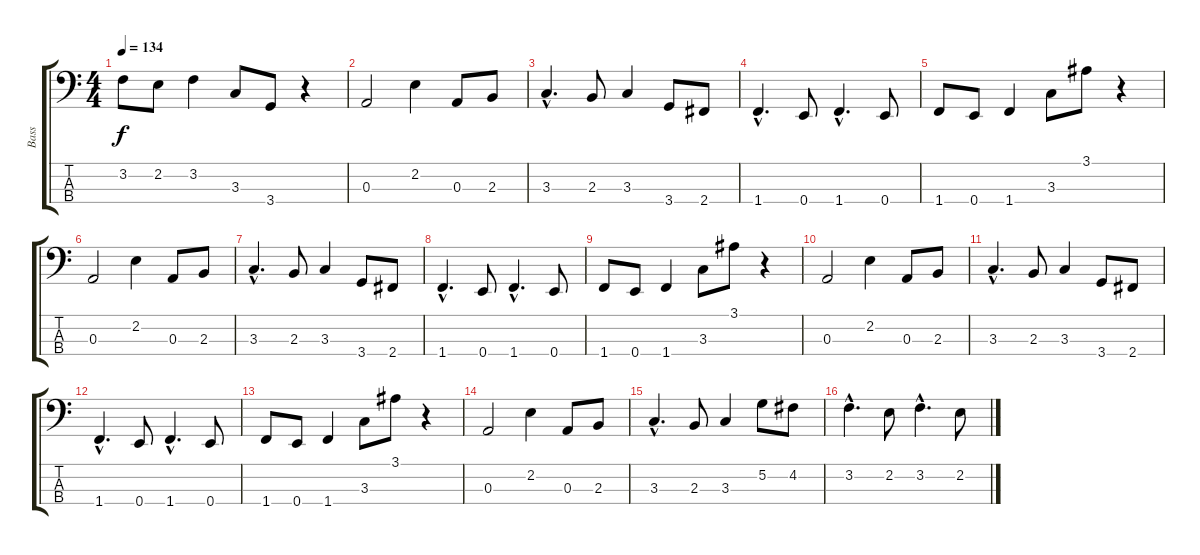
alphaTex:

\track ("Bass" "Bass") {instrument electricbassfinger}
\staff {score tabs}
\tuning (G2 D2 A1 E1) {hide}
\ts (4 4)
\tempo 134
\clef f4
\ks c
3.2.8{dy f} 2.2.8 3.2.4 3.3.8 3.4.8 r.4 |
0.3.2 2.2.4 0.3.8 2.3.8 |
3.3{hac}.4{d} 2.3.8 3.3.4 3.4.8 2.4.8 |
1.4{hac}.4{d} 0.4.8 1.4{hac}.4{d} 0.4.8 |
1.4.8 0.4.8 1.4.4 3.3.8 3.1.8 r.4 |
0.3.2 2.2.4 0.3.8 2.3.8 |
3.3{hac}.4{d} 2.3.8 3.3.4 3.4.8 2.4.8 |
1.4{hac}.4{d} 0.4.8 1.4{hac}.4{d} 0.4.8 |
1.4.8 0.4.8 1.4.4 3.3.8 3.1.8 r.4 |
0.3.2 2.2.4 0.3.8 2.3.8 |
3.3{hac}.4{d} 2.3.8 3.3.4 3.4.8 2.4.8 |
1.4{hac}.4{d} 0.4.8 1.4{hac}.4{d} 0.4.8 |
1.4.8 0.4.8 1.4.4 3.3.8 3.1.8 r.4 |
0.3.2 2.2.4 0.3.8 2.3.8 |
3.3{hac}.4{d} 2.3.8 3.3.4 5.2.8 4.2.8 |
3.2{hac}.4{d} 2.2.8 3.2{hac}.4{d} 2.2.8
